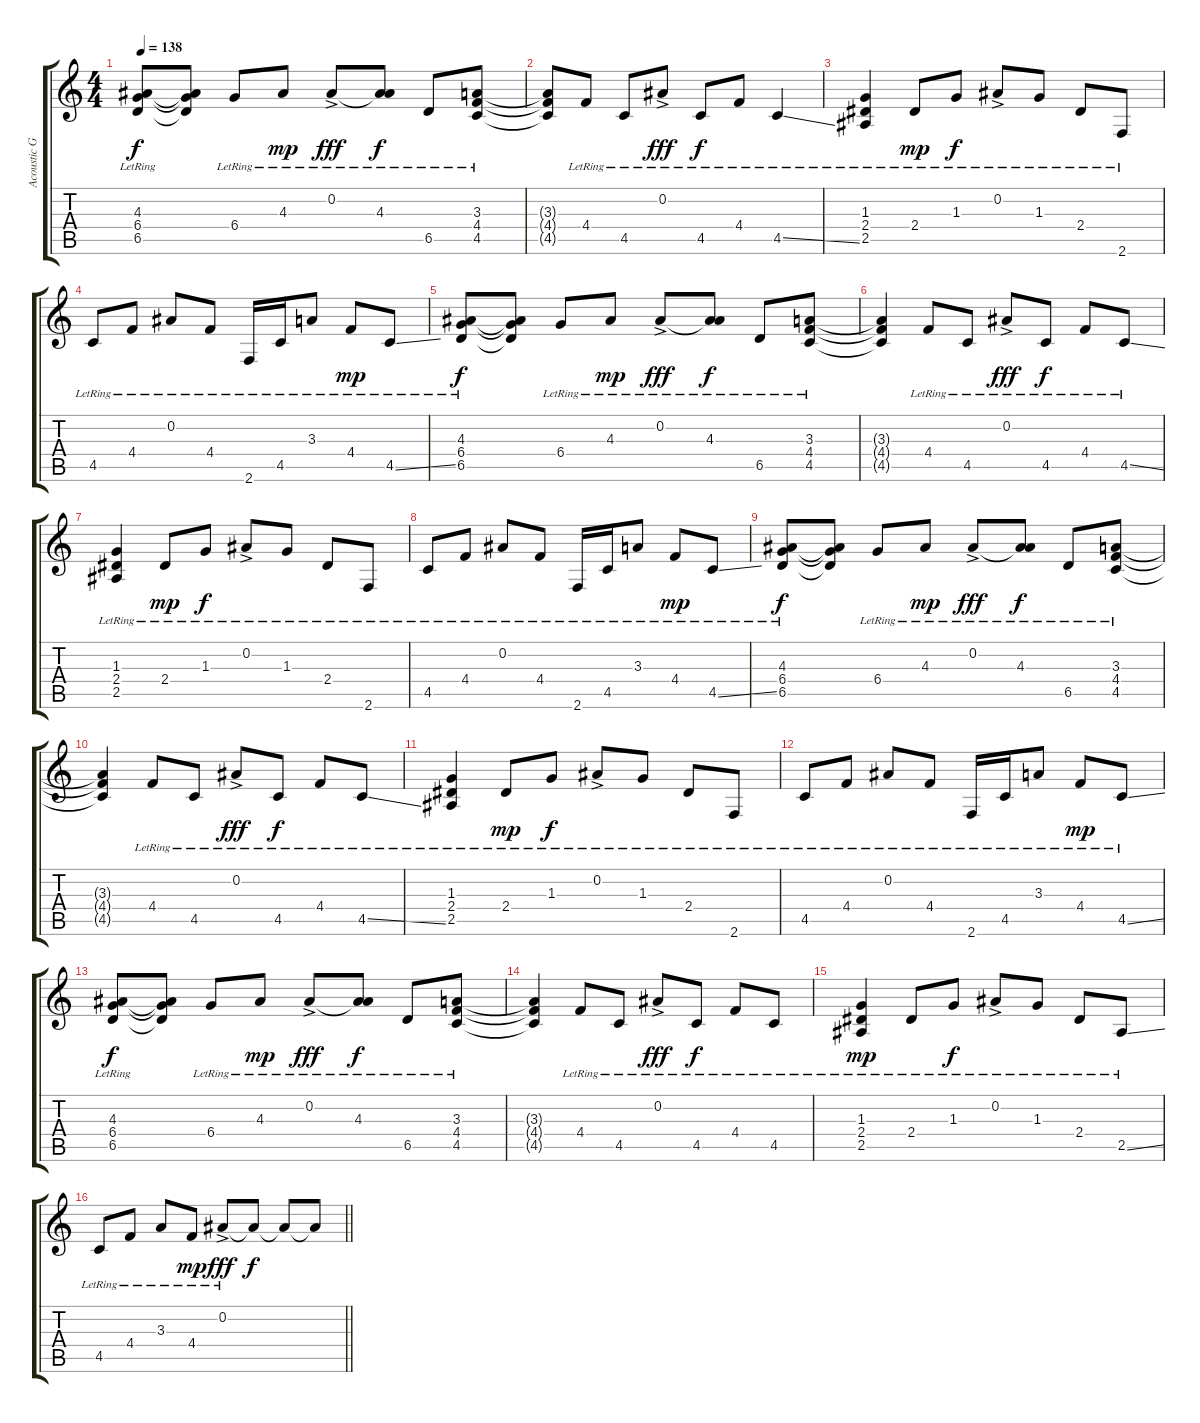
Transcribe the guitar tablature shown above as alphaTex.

\track ("Acoustic Guitar 1" "Acoustic G") {instrument acousticguitarsteel}
\staff {score tabs}
\tuning (Eb4 Bb3 Gb3 Db3 Ab2 Eb2) {hide}
\ts (4 4)
\tempo 138
\clef g2
\ks c
(4.3{lr} 6.4{lr} 6.5{lr}).8{dy f instrument acousticguitarsteel} (4.3{t} 6.4{t} 6.5{t}).8 6.4{lr}.8 4.3{lr}.8{dy mp} 0.2{ac lr}.8{dy fff} (0.2{t} 4.3{lr}).8{dy f} 6.5{lr}.8 (3.3{lr} 4.4{lr} 4.5{lr}).8 |
(3.3{t} 4.4{t} 4.5{t}).8 4.4{lr}.8 4.5{lr}.8 0.2{ac lr}.8{dy fff} 4.5{lr}.8{dy f} 4.4{lr}.8 4.5{ss lr}.4 |
(1.3{lr} 2.4{lr} 2.5{lr}).4 2.4{lr}.8{dy mp} 1.3{lr}.8{dy f} 0.2{ac lr}.8 1.3{lr}.8 2.4{lr}.8 2.6{lr}.8 |
4.5{lr}.8 4.4{lr}.8 0.2{lr}.8 4.4{lr}.8 2.6{lr}.16 4.5{lr}.16 3.3{lr}.8 4.4{lr}.8{dy mp} 4.5{ss lr}.8 |
(4.3{lr} 6.4{lr} 6.5{lr}).8{dy f} (4.3{t} 6.4{t} 6.5{t}).8 6.4{lr}.8 4.3{lr}.8{dy mp} 0.2{ac lr}.8{dy fff} (0.2{t} 4.3{lr}).8{dy f} 6.5{lr}.8 (3.3{lr} 4.4{lr} 4.5{lr}).8 |
(3.3{t} 4.4{t} 4.5{t}).4 4.4{lr}.8 4.5{lr}.8 0.2{ac lr}.8{dy fff} 4.5{lr}.8{dy f} 4.4{lr}.8 4.5{ss lr}.8 |
(1.3{lr} 2.4{lr} 2.5{lr}).4 2.4{lr}.8{dy mp} 1.3{lr}.8{dy f} 0.2{ac lr}.8 1.3{lr}.8 2.4{lr}.8 2.6{lr}.8 |
4.5{lr}.8 4.4{lr}.8 0.2{lr}.8 4.4{lr}.8 2.6{lr}.16 4.5{lr}.16 3.3{lr}.8 4.4{lr}.8{dy mp} 4.5{ss lr}.8 |
(4.3{lr} 6.4{lr} 6.5{lr}).8{dy f} (4.3{t} 6.4{t} 6.5{t}).8 6.4{lr}.8 4.3{lr}.8{dy mp} 0.2{ac lr}.8{dy fff} (0.2{t} 4.3{lr}).8{dy f} 6.5{lr}.8 (3.3{lr} 4.4{lr} 4.5{lr}).8 |
(3.3{t} 4.4{t} 4.5{t}).4 4.4{lr}.8 4.5{lr}.8 0.2{ac lr}.8{dy fff} 4.5{lr}.8{dy f} 4.4{lr}.8 4.5{ss lr}.8 |
(1.3{lr} 2.4{lr} 2.5{lr}).4 2.4{lr}.8{dy mp} 1.3{lr}.8{dy f} 0.2{ac lr}.8 1.3{lr}.8 2.4{lr}.8 2.6{lr}.8 |
4.5{lr}.8 4.4{lr}.8 0.2{lr}.8 4.4{lr}.8 2.6{lr}.16 4.5{lr}.16 3.3{lr}.8 4.4{lr}.8{dy mp} 4.5{ss lr}.8 |
(4.3{lr} 6.4{lr} 6.5{lr}).8{dy f} (4.3{t} 6.4{t} 6.5{t}).8 6.4{lr}.8 4.3{lr}.8{dy mp} 0.2{ac lr}.8{dy fff} (0.2{t} 4.3{lr}).8{dy f} 6.5{lr}.8 (3.3{lr} 4.4{lr} 4.5{lr}).8 |
(3.3{t} 4.4{t} 4.5{t}).4 4.4{lr}.8 4.5{lr}.8 0.2{ac lr}.8{dy fff} 4.5{lr}.8{dy f} 4.4{lr}.8 4.5{lr}.8 |
(1.3{lr} 2.4{lr} 2.5{lr}).4{dy mp} 2.4{lr}.8 1.3{lr}.8{dy f} 0.2{ac lr}.8 1.3{lr}.8 2.4{lr}.8 2.5{ss lr}.8 |
\barLineRight lightlight
4.5{lr}.8 4.4{lr}.8 3.3{lr}.8 4.4{lr}.8{dy mp} 0.2{ac lr}.8{dy fff} 0.2{t}.8{dy f} 0.2{t}.8 0.2{t}.8
